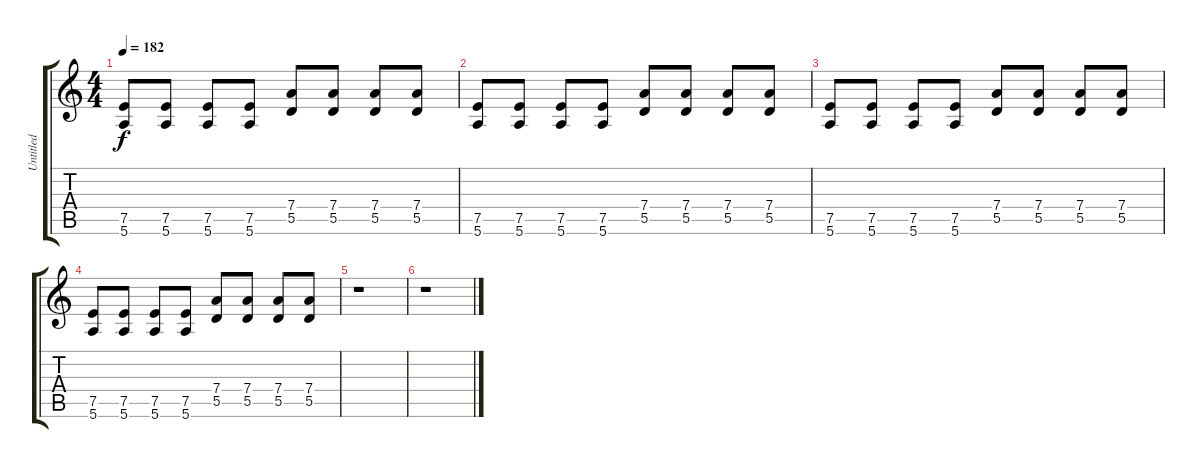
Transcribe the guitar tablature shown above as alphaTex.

\track ("Untitled" "Untitled") {instrument distortionguitar}
\staff {score tabs}
\tuning (E4 B3 G3 D3 A2 E2) {hide}
\ts (4 4)
\tempo 182
\clef g2
\ks c
(7.5 5.6).8{dy f} (7.5 5.6).8 (7.5 5.6).8 (7.5 5.6).8 (7.4 5.5).8 (7.4 5.5).8 (7.4 5.5).8 (7.4 5.5).8 |
(7.5 5.6).8 (7.5 5.6).8 (7.5 5.6).8 (7.5 5.6).8 (7.4 5.5).8 (7.4 5.5).8 (7.4 5.5).8 (7.4 5.5).8 |
(7.5 5.6).8 (7.5 5.6).8 (7.5 5.6).8 (7.5 5.6).8 (7.4 5.5).8 (7.4 5.5).8 (7.4 5.5).8 (7.4 5.5).8 |
(7.5 5.6).8 (7.5 5.6).8 (7.5 5.6).8 (7.5 5.6).8 (7.4 5.5).8 (7.4 5.5).8 (7.4 5.5).8 (7.4 5.5).8 |
r.1 |
r.1
